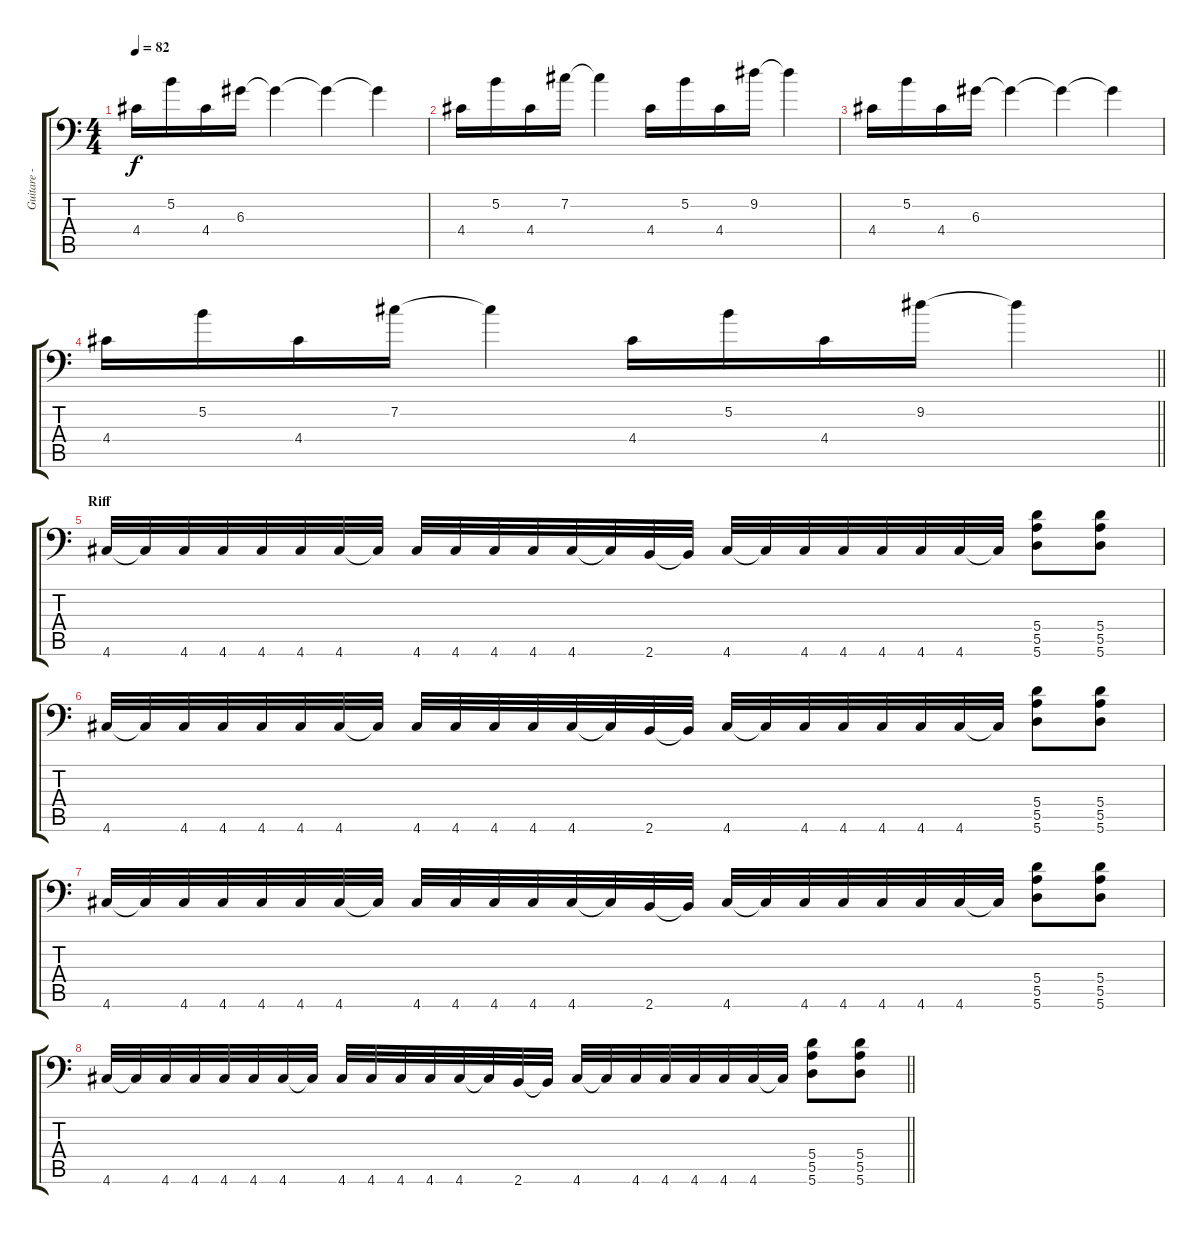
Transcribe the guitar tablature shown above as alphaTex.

\track ("Guitare - right (Davy)" "Guitare - ") {instrument distortionguitar}
\staff {score tabs}
\tuning (B3 Gb3 D3 A2 E2 A1) {hide}
\ts (4 4)
\tempo 82
\clef f4
\ks c
4.4.16{dy f} 5.2.16 4.4.16 6.3.16 6.3{t}.4 6.3{t}.4 6.3{t}.4 |
4.4.16 5.2.16 4.4.16 7.2.16 7.2{t}.4 4.4.16 5.2.16 4.4.16 9.2.16 9.2{t}.4 |
4.4.16 5.2.16 4.4.16 6.3.16 6.3{t}.4 6.3{t}.4 6.3{t}.4 |
\barLineRight lightlight
4.4.16 5.2.16 4.4.16 7.2.16 7.2{t}.4 4.4.16 5.2.16 4.4.16 9.2.16 9.2{t}.4{volume 15 instrument distortionguitar} |
\section ("" "Riff")
4.6.32 4.6{t}.32 4.6.32 4.6.32 4.6.32 4.6.32 4.6.32 4.6{t}.32 4.6.32 4.6.32 4.6.32 4.6.32 4.6.32 4.6{t}.32 2.6.32 2.6{t}.32 4.6.32 4.6{t}.32 4.6.32 4.6.32 4.6.32 4.6.32 4.6.32 4.6{t}.32 (5.4 5.5 5.6).8 (5.4 5.5 5.6).8 |
4.6.32 4.6{t}.32 4.6.32 4.6.32 4.6.32 4.6.32 4.6.32 4.6{t}.32 4.6.32 4.6.32 4.6.32 4.6.32 4.6.32 4.6{t}.32 2.6.32 2.6{t}.32 4.6.32 4.6{t}.32 4.6.32 4.6.32 4.6.32 4.6.32 4.6.32 4.6{t}.32 (5.4 5.5 5.6).8 (5.4 5.5 5.6).8 |
4.6.32 4.6{t}.32 4.6.32 4.6.32 4.6.32 4.6.32 4.6.32 4.6{t}.32 4.6.32 4.6.32 4.6.32 4.6.32 4.6.32 4.6{t}.32 2.6.32 2.6{t}.32 4.6.32 4.6{t}.32 4.6.32 4.6.32 4.6.32 4.6.32 4.6.32 4.6{t}.32 (5.4 5.5 5.6).8 (5.4 5.5 5.6).8 |
\barLineRight lightlight
4.6.32 4.6{t}.32 4.6.32 4.6.32 4.6.32 4.6.32 4.6.32 4.6{t}.32 4.6.32 4.6.32 4.6.32 4.6.32 4.6.32 4.6{t}.32 2.6.32 2.6{t}.32 4.6.32 4.6{t}.32 4.6.32 4.6.32 4.6.32 4.6.32 4.6.32 4.6{t}.32 (5.4 5.5 5.6).8 (5.4 5.5 5.6).8
